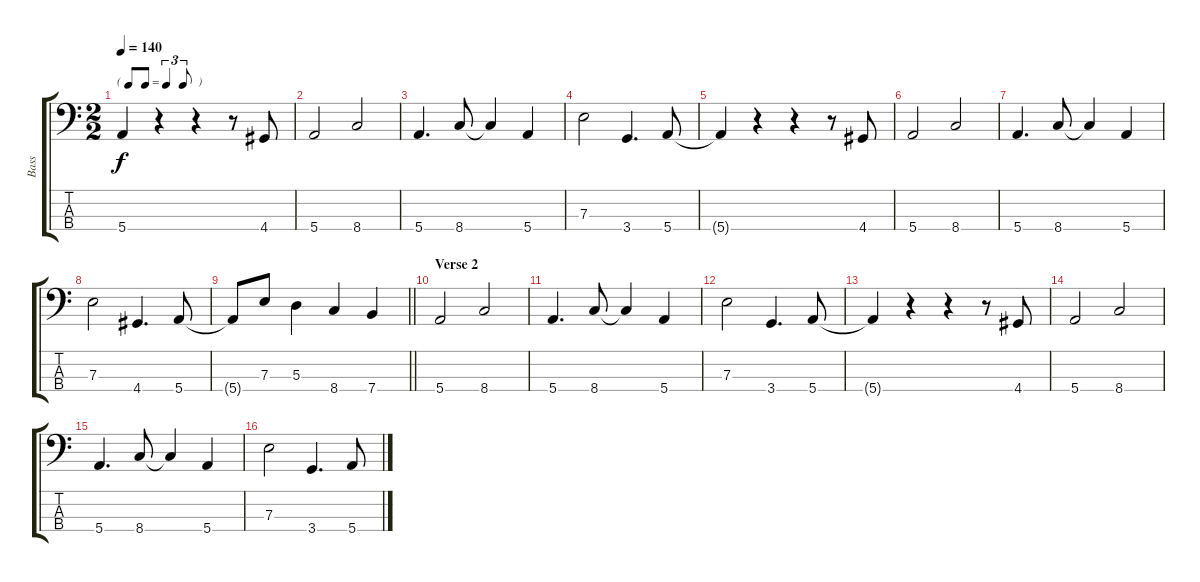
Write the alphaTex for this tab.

\track ("Bass" "Bass") {instrument acousticbass}
\staff {score tabs}
\tuning (G2 D2 A1 E1) {hide}
\ts (2 2)
\tf triplet8th
\tempo 140
\clef f4
\ks c
5.4{t}.4{dy f} r.4 r.4 r.8 4.4.8 |
5.4.2 8.4.2 |
5.4.4{d} 8.4.8 8.4{t}.4 5.4.4 |
7.3.2 3.4.4{d} 5.4.8 |
5.4{t}.4 r.4 r.4 r.8 4.4.8 |
5.4.2 8.4.2 |
5.4.4{d} 8.4.8 8.4{t}.4 5.4.4 |
7.3.2 4.4.4{d} 5.4.8 |
\barLineRight lightlight
5.4{t}.8 7.3.8 5.3.4 8.4.4 7.4.4 |
\section ("" "Verse 2")
5.4.2 8.4.2 |
5.4.4{d} 8.4.8 8.4{t}.4 5.4.4 |
7.3.2 3.4.4{d} 5.4.8 |
5.4{t}.4 r.4 r.4 r.8 4.4.8 |
5.4.2 8.4.2 |
5.4.4{d} 8.4.8 8.4{t}.4 5.4.4 |
7.3.2 3.4.4{d} 5.4.8
